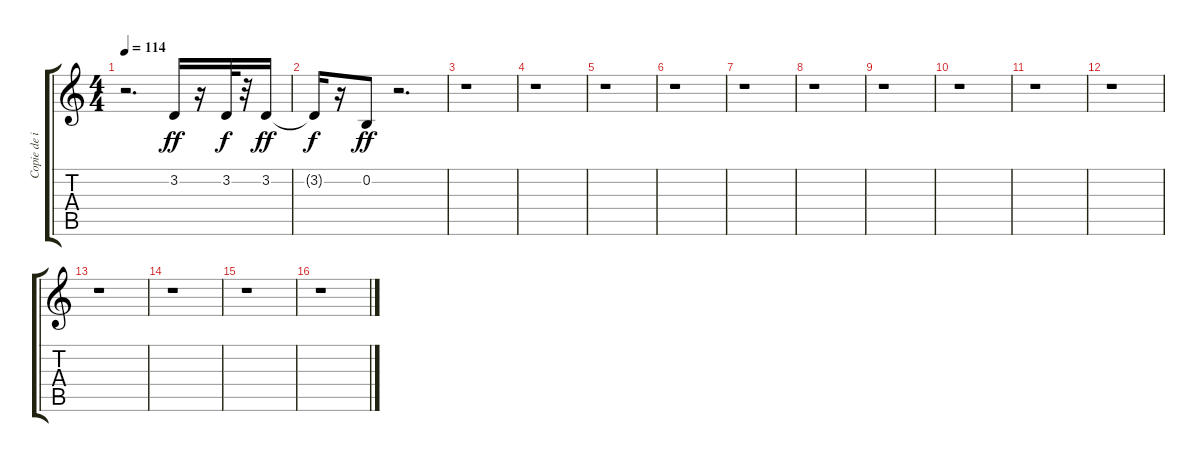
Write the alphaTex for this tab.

\track ("Copie de init" "Copie de i") {instrument altosax}
\staff {score tabs}
\tuning (E4 B3 G3 D3 A2 E2) {hide}
\ts (4 4)
\tempo 114
\clef g2
\ks c
r.2{d dy f} 3.2.16{dy ff} r.16 3.2.32{dy f} r.32 3.2.16{dy ff} |
3.2{t}.16{dy f} r.16 0.2.8{dy ff} r.2{d} |
r.1 |
r.1 |
r.1 |
r.1 |
r.1 |
r.1 |
r.1 |
r.1 |
r.1 |
r.1 |
r.1 |
r.1 |
r.1 |
r.1
